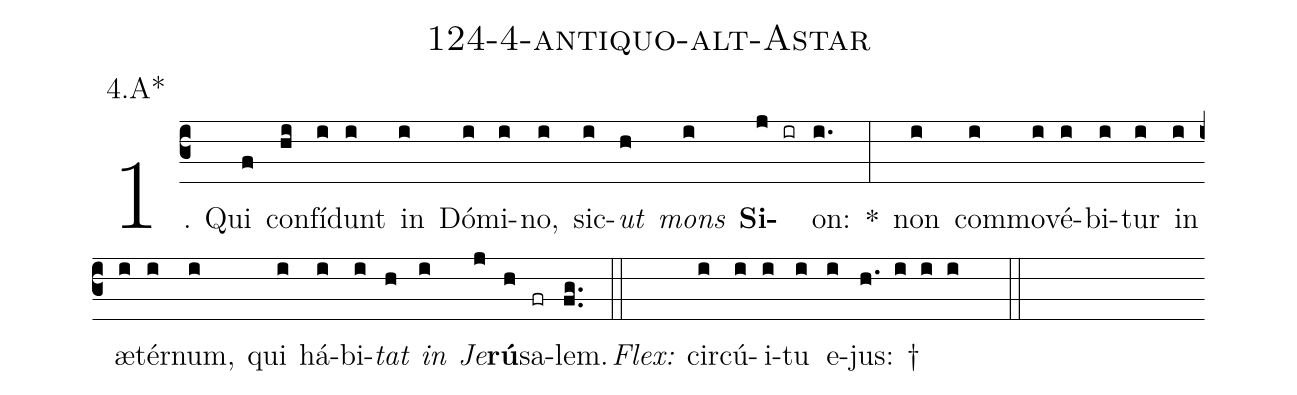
name: 124-4-antiquo-alt-Astar;
annotation: 4.A*;
%%
(c3)1. Qui(f) con(hi)fí(i)dunt(i) in(i) Dó(i)mi(i)no,(i) sic(i)<i>ut</i>(h) <i>mons</i>(i) <b>Si</b>(j ir)on:(i.) *(:) non(i) com(i)mo(i)vé(i)bi(i)tur(i) in(i) æ(i)tér(i)num,(i) qui(i) há(i)bi(i)<i>tat</i>(h) <i>in</i>(i) <i>Je</i>(j)<b>rú</b>(h)sa(fr)lem.(fg..) (::)
<i>Flex:</i>()  cir(i)cú(i)i(i)tu(i) e(i)jus: †(h. i i i  ::)
